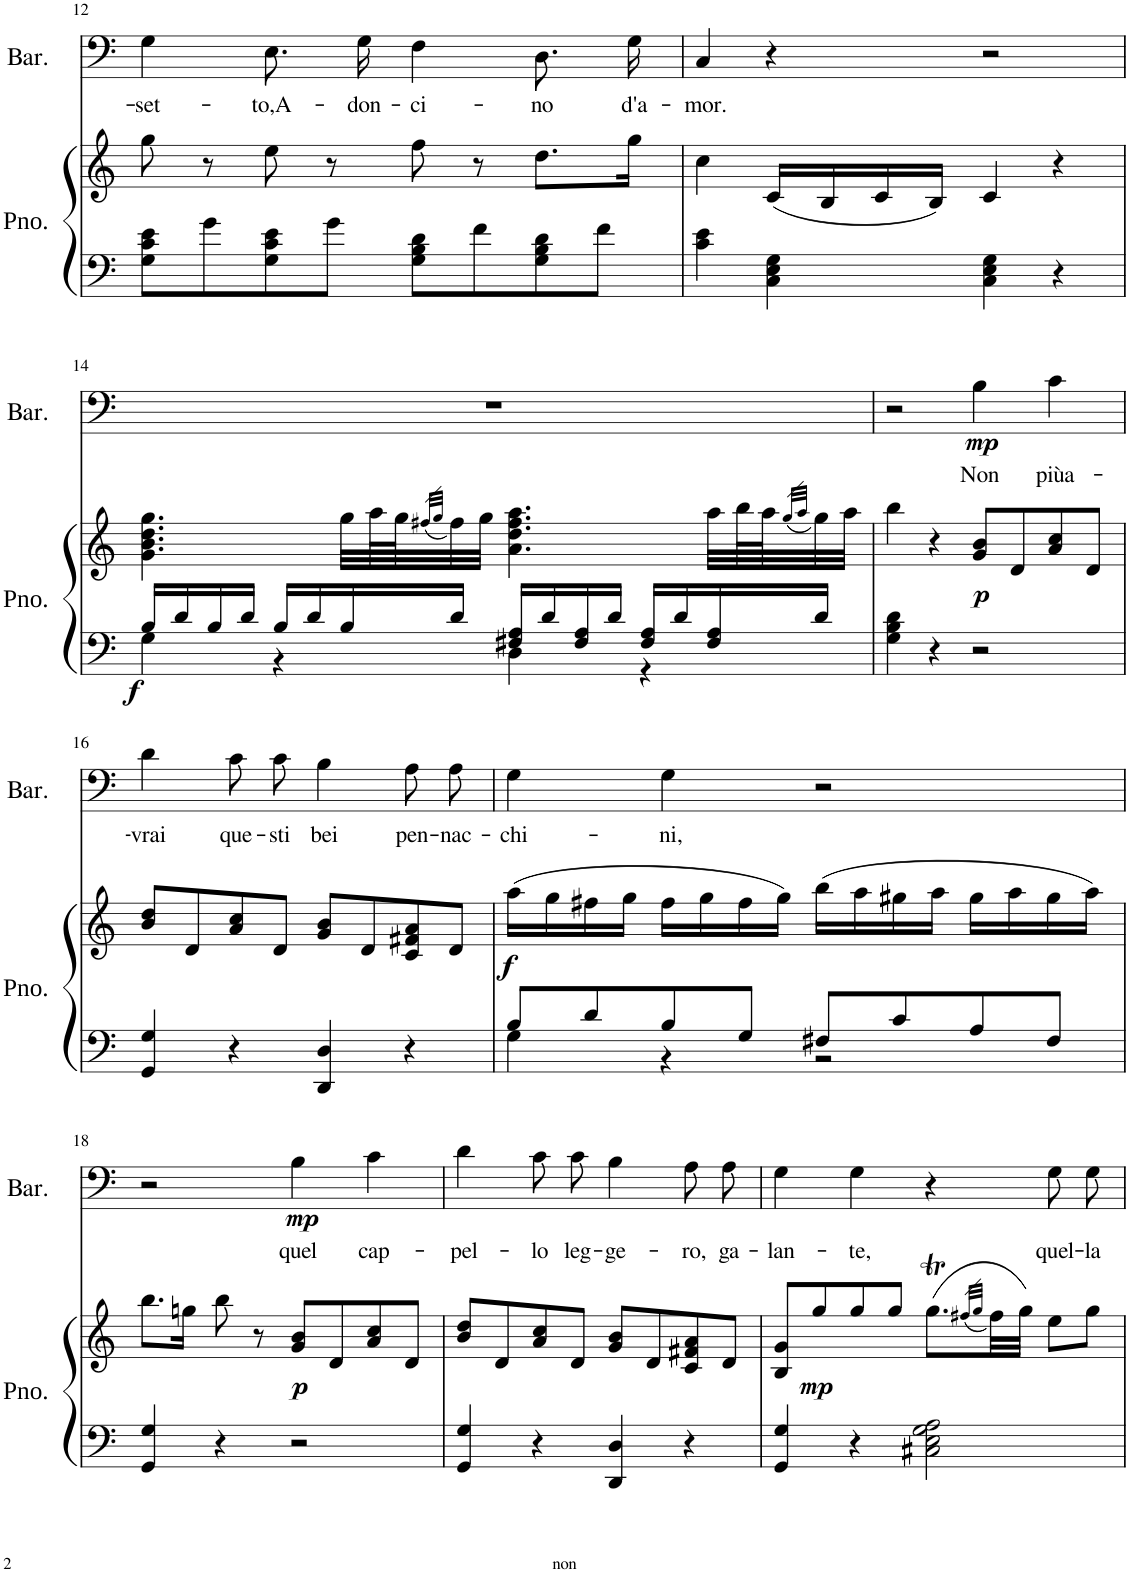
**kern	**kern	**dynam	**kern	**text	**dynam
*part2	*part2	*part2	*part1	*part1	*part1
*staff3	*staff2	*staff2/3	*staff1	*staff1	*staff1
*I"Piano	*	*	*I"Baryton	*	*
*I'Pno.	*	*	*I'Bar.	*	*
!!LO:PB:g=z
*clefF4	*clefG2	*	*clefF4	*	*
*k[]	*k[]	*	*k[]	*	*
*M4/4	*M4/4	*	*M4/4	*	*
*met(c)	*met(c)	*	*met(c)	*	*
=12	=12	=12	=12	=12	=12
!	!	!	!	!LO:LY:b	!
8G\ 8c\ 8e\L	8gg\	.	4G\	-set-	.
8g\	8r	.	.	.	.
!	!	!	!	!LO:LY:b	!
8G\ 8c\ 8e\	8ee\	.	8.E\L	-to,A-	.
8g\J	8r	.	.	.	.
!	!	!	!	!LO:LY:b	!
.	.	.	16G\Jk	-don-	.
!	!	!	!	!LO:LY:b	!
8G\ 8B\ 8d\L	8ff\	.	4F\	-ci-	.
8f\	8r	.	.	.	.
!	!	!	!	!LO:LY:b	!
8G\ 8B\ 8d\	8.dd\L	.	8.D\L	-no	.
8f\J	.	.	.	.	.
!	!	!	!	!LO:LY:b	!
.	16gg\Jk	.	16G\Jk	d'a-	.
=13	=13	=13	=13	=13	=13
!	!	!	!	!LO:LY:b	!
4c\ 4e\	4cc\	.	4C/	-mor.	.
4C\ 4E\ 4G\	(16c/LL	.	4r	.	.
.	16B/	.	.	.	.
.	16c/	.	.	.	.
.	16B/JJ)	.	.	.	.
4C\ 4E\ 4G\	4c/	.	2r	.	.
4r	4r	.	.	.	.
!!LO:LB:g=z
=14	=14	=14	=14	=14	=14
*^	*	*	*	*	*
!	!	!	!LO:DY:b=2	!	!	!
16B/LL	4G\	4.g\ 4.b\ 4.dd\ 4.gg\	f	1r	.	.
16d/	.	.	.	.	.	.
16B/	.	.	.	.	.	.
16d/JJ	.	.	.	.	.	.
16B/LL	4r	.	.	.	.	.
16d/	.	.	.	.	.	.
16B/	.	32gg\LLL	.	.	.	.
.	.	64aa\L	.	.	.	.
.	.	64gg\J	.	.	.	.
.	.	(32qff#X/LLL	.	.	.	.
.	.	32qgg/JJJ	.	.	.	.
16d/JJ	.	32ff#\)	.	.	.	.
.	.	32gg\JJJ	.	.	.	.
16F#X/ 16A/LL	4D\	4.a\ 4.dd\ 4.ff#\ 4.aa\	.	.	.	.
16d/	.	.	.	.	.	.
16F#/ 16A/	.	.	.	.	.	.
16d/JJ	.	.	.	.	.	.
16F#/ 16A/LL	4r	.	.	.	.	.
16d/	.	.	.	.	.	.
16F#/ 16A/	.	32aa\LLL	.	.	.	.
.	.	64bb\L	.	.	.	.
.	.	64aa\J	.	.	.	.
.	.	(32qgg/LLL	.	.	.	.
.	.	32qaa/JJJ	.	.	.	.
16d/JJ	.	32gg\)	.	.	.	.
.	.	32aa\JJJ	.	.	.	.
*v	*v	*	*	*	*	*
=15	=15	=15	=15	=15	=15
4G\ 4B\ 4d\	4bb\	.	2r	.	.
4r	4r	.	.	.	.
!	!	!LO:DY:b	!	!LO:LY:b	!LO:DY:b
2r	8g/ 8b/L	p	4B\	Non	mp
.	8d/	.	.	.	.
!	!	!	!	!LO:LY:b	!
.	8a/ 8cc/	.	4c\	piùa-	.
.	8d/J	.	.	.	.
!!LO:LB:g=z
=16	=16	=16	=16	=16	=16
!	!	!	!	!LO:LY:b	!
4GG/ 4G/	8b/ 8dd/L	.	4d\	-vrai	.
.	8d/	.	.	.	.
!	!	!	!	!LO:LY:b	!
4r	8a/ 8cc/	.	8c\L	que-	.
!	!	!	!	!LO:LY:b	!
.	8d/J	.	8c\J	-sti	.
!	!	!	!	!LO:LY:b	!
4DD/ 4D/	8g/ 8b/L	.	4B\	bei	.
.	8d/	.	.	.	.
!	!	!	!	!LO:LY:b	!
4r	8c/ 8f#X/ 8a/	.	8A\L	pen-	.
!	!	!	!	!LO:LY:b	!
.	8d/J	.	8A\J	-nac-	.
=17	=17	=17	=17	=17	=17
*^	*	*	*	*	*
!	!	!	!LO:DY:b	!	!LO:LY:b	!
8B/L	4G\	(16aa\LL	f	4G\	-chi-	.
.	.	16gg\	.	.	.	.
8d/	.	16ff#X\	.	.	.	.
.	.	16gg\JJ	.	.	.	.
!	!	!	!	!	!LO:LY:b	!
8B/	4r	16ff#\LL	.	4G\	-ni,	.
.	.	16gg\	.	.	.	.
8G/J	.	16ff#\	.	.	.	.
.	.	16gg\JJ)	.	.	.	.
8F#X/L	2r	(16bb\LL	.	2r	.	.
.	.	16aa\	.	.	.	.
8c/	.	16gg#X\	.	.	.	.
.	.	16aa\JJ	.	.	.	.
8A/	.	16gg#\LL	.	.	.	.
.	.	16aa\	.	.	.	.
8F#/J	.	16gg#\	.	.	.	.
.	.	16aa\JJ)	.	.	.	.
*v	*v	*	*	*	*	*
!!LO:LB:g=z
=18	=18	=18	=18	=18	=18
4GG/ 4G/	8.bb\L	.	2r	.	.
.	16ggn\Jk	.	.	.	.
4r	8bb\	.	.	.	.
.	8r	.	.	.	.
!	!	!LO:DY:b	!	!LO:LY:b	!LO:DY:b
2r	8g/ 8b/L	p	4B\	quel	mp
.	8d/	.	.	.	.
!	!	!	!	!LO:LY:b	!
.	8a/ 8cc/	.	4c\	cap-	.
.	8d/J	.	.	.	.
=19	=19	=19	=19	=19	=19
!	!	!	!	!LO:LY:b	!
4GG/ 4G/	8b/ 8dd/L	.	4d\	-pel-	.
.	8d/	.	.	.	.
!	!	!	!	!LO:LY:b	!
4r	8a/ 8cc/	.	8c\L	-lo	.
!	!	!	!	!LO:LY:b	!
.	8d/J	.	8c\J	leg-	.
!	!	!	!	!LO:LY:b	!
4DD/ 4D/	8g/ 8b/L	.	4B\	-ge-	.
.	8d/	.	.	.	.
!	!	!	!	!LO:LY:b	!
4r	8c/ 8f#X/ 8a/	.	8A\L	-ro,	.
!	!	!	!	!LO:LY:b	!
.	8d/J	.	8A\J	ga-	.
=20	=20	=20	=20	=20	=20
!	!	!	!	!LO:LY:b	!
4GG/ 4G/	8B/ 8g/L	.	4G\	-lan-	.
!	!	!LO:DY:b	!	!	!
.	8gg/	mp	.	.	.
!	!	!	!	!LO:LY:b	!
4r	8gg/	.	4G\	-te,	.
.	8gg/J	.	.	.	.
2C#X\ 2E\ 2G\ 2A\	(8.ggT\L	.	4r	.	.
.	(32qff#X/LLL	.	.	.	.
.	32qgg/JJJ	.	.	.	.
.	32ff#\LL)	.	.	.	.
.	32gg\JJJ)	.	.	.	.
!	!	!	!	!LO:LY:b	!
.	8ee\L	.	8G\L	quel-	.
!	!	!	!	!LO:LY:b	!
.	8gg\J	.	8G\J	-la	.
=	=	=	=	=	=
*-	*-	*-	*-	*-	*-
